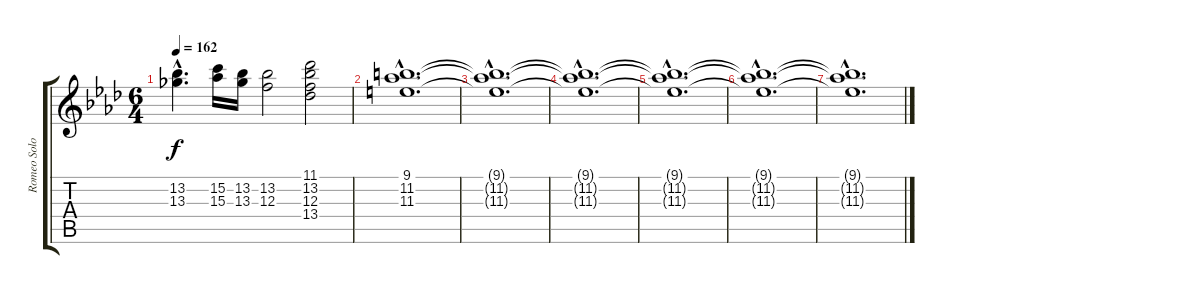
\track ("Romeo Solo" "Romeo Solo") {instrument overdrivenguitar}
\staff {score tabs}
\tuning (D4 A3 F3 C3 G2 D2) {hide}
\ts (6 4)
\tempo 162
\clef g2
\ks fminor
(13.2{hac} 13.3{hac}).4{d dy f} (15.2 15.3).16 (13.2 13.3).16 (13.2 12.3).2 (11.1 13.2 12.3 13.4).2 |
(9.1 11.2{hac} 11.3{hac}).1{d} |
(9.1{hac t} 11.2{hac t} 11.3{hac t}).1{d} |
(9.1{hac t} 11.2{hac t} 11.3{hac t}).1{d} |
(9.1{hac t} 11.2{hac t} 11.3{hac t}).1{d volume 10} |
(9.1{hac t} 11.2{hac t} 11.3{hac t}).1{d volume 5} |
(9.1{hac t} 11.2{hac t} 11.3{hac t}).1{d volume 0}
